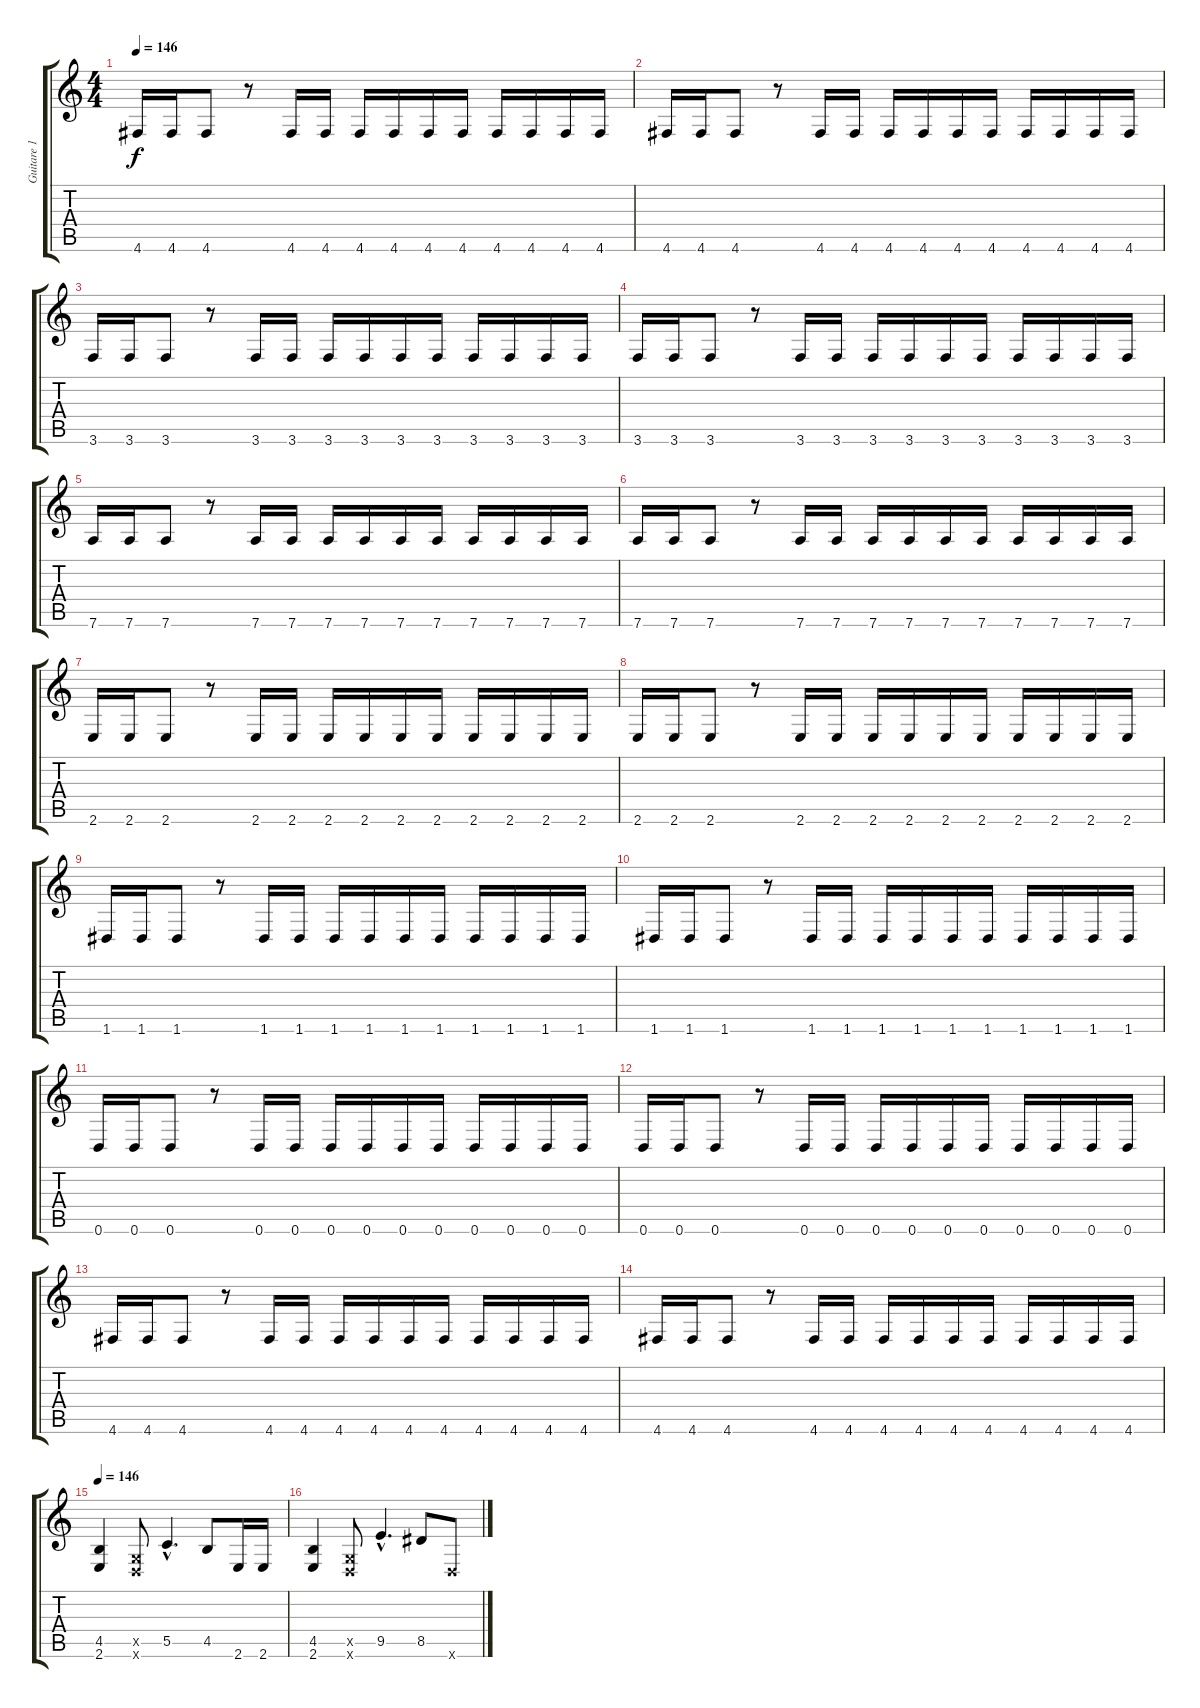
\track ("Guitare 1" "Guitare 1") {instrument distortionguitar}
\staff {score tabs}
\tuning (D4 A3 F3 C3 G2 D2) {hide}
\ts (4 4)
\tempo 146
\clef g2
\ks c
4.6.16{dy f} 4.6.16 4.6.8 r.8 4.6.16 4.6.16 4.6.16 4.6.16 4.6.16 4.6.16 4.6.16 4.6.16 4.6.16 4.6.16 |
4.6.16 4.6.16 4.6.8 r.8 4.6.16 4.6.16 4.6.16 4.6.16 4.6.16 4.6.16 4.6.16 4.6.16 4.6.16 4.6.16 |
3.6.16 3.6.16 3.6.8 r.8 3.6.16 3.6.16 3.6.16 3.6.16 3.6.16 3.6.16 3.6.16 3.6.16 3.6.16 3.6.16 |
3.6.16 3.6.16 3.6.8 r.8 3.6.16 3.6.16 3.6.16 3.6.16 3.6.16 3.6.16 3.6.16 3.6.16 3.6.16 3.6.16 |
7.6.16 7.6.16 7.6.8 r.8 7.6.16 7.6.16 7.6.16 7.6.16 7.6.16 7.6.16 7.6.16 7.6.16 7.6.16 7.6.16 |
7.6.16 7.6.16 7.6.8 r.8 7.6.16 7.6.16 7.6.16 7.6.16 7.6.16 7.6.16 7.6.16 7.6.16 7.6.16 7.6.16 |
2.6.16 2.6.16 2.6.8 r.8 2.6.16 2.6.16 2.6.16 2.6.16 2.6.16 2.6.16 2.6.16 2.6.16 2.6.16 2.6.16 |
2.6.16 2.6.16 2.6.8 r.8 2.6.16 2.6.16 2.6.16 2.6.16 2.6.16 2.6.16 2.6.16 2.6.16 2.6.16 2.6.16 |
1.6.16 1.6.16 1.6.8 r.8 1.6.16 1.6.16 1.6.16 1.6.16 1.6.16 1.6.16 1.6.16 1.6.16 1.6.16 1.6.16 |
1.6.16 1.6.16 1.6.8 r.8 1.6.16 1.6.16 1.6.16 1.6.16 1.6.16 1.6.16 1.6.16 1.6.16 1.6.16 1.6.16 |
0.6.16 0.6.16 0.6.8 r.8 0.6.16 0.6.16 0.6.16 0.6.16 0.6.16 0.6.16 0.6.16 0.6.16 0.6.16 0.6.16 |
0.6.16 0.6.16 0.6.8 r.8 0.6.16 0.6.16 0.6.16 0.6.16 0.6.16 0.6.16 0.6.16 0.6.16 0.6.16 0.6.16 |
4.6.16 4.6.16 4.6.8 r.8 4.6.16 4.6.16 4.6.16 4.6.16 4.6.16 4.6.16 4.6.16 4.6.16 4.6.16 4.6.16 |
4.6.16 4.6.16 4.6.8 r.8 4.6.16 4.6.16 4.6.16 4.6.16 4.6.16 4.6.16 4.6.16 4.6.16 4.6.16 4.6.16 |
\tempo 146
(4.5 2.6).4 (0.5{x} 0.6{x}).8 5.5{hac}.4{d} 4.5.8 2.6.16 2.6.16 |
(4.5 2.6).4 (0.5{x} 0.6{x}).8 9.5{hac}.4{d} 8.5.8 0.6{x}.8
